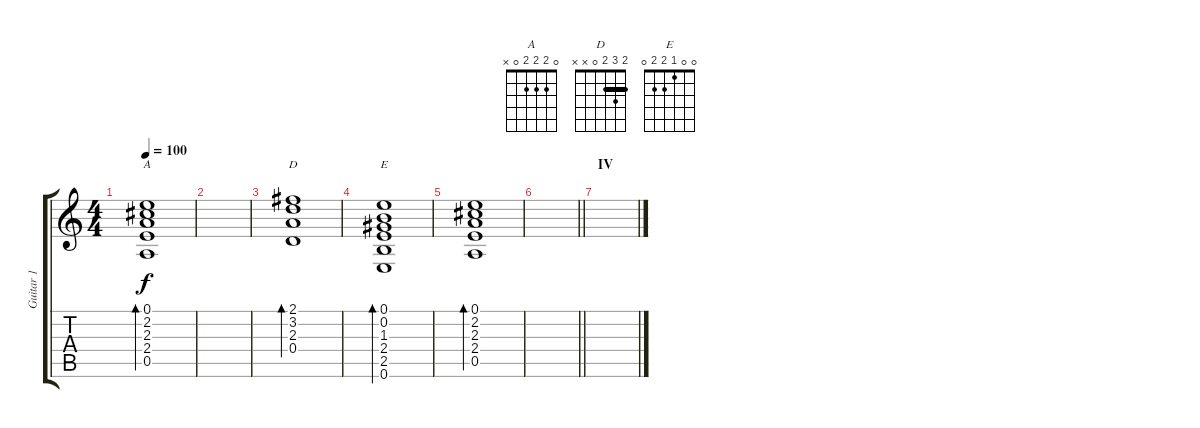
\track ("Guitar 1" "Guitar 1") {instrument electricguitarclean}
\staff {score tabs}
\tuning (E4 B3 G3 D3 A2 E2) {hide}
\chord ("A" 0 2 2 2 0 x)
\chord ("D" 2 3 2 0 x x) {barre 2}
\chord ("E" 0 0 1 2 2 0)
\ts (4 4)
\tempo 100
\clef g2
\ks c
(0.1 2.2 2.3 2.4 0.5).1{bd 120 ch "A" dy f} |
|
(2.1 3.2 2.3 0.4).1{bd 120 ch "D"} |
(0.1 0.2 1.3 2.4 2.5 0.6).1{bd 120 ch "E"} |
(0.1 2.2 2.3 2.4 0.5).1{bd 120} |
\barLineRight lightlight
|
\section ("" "IV")
